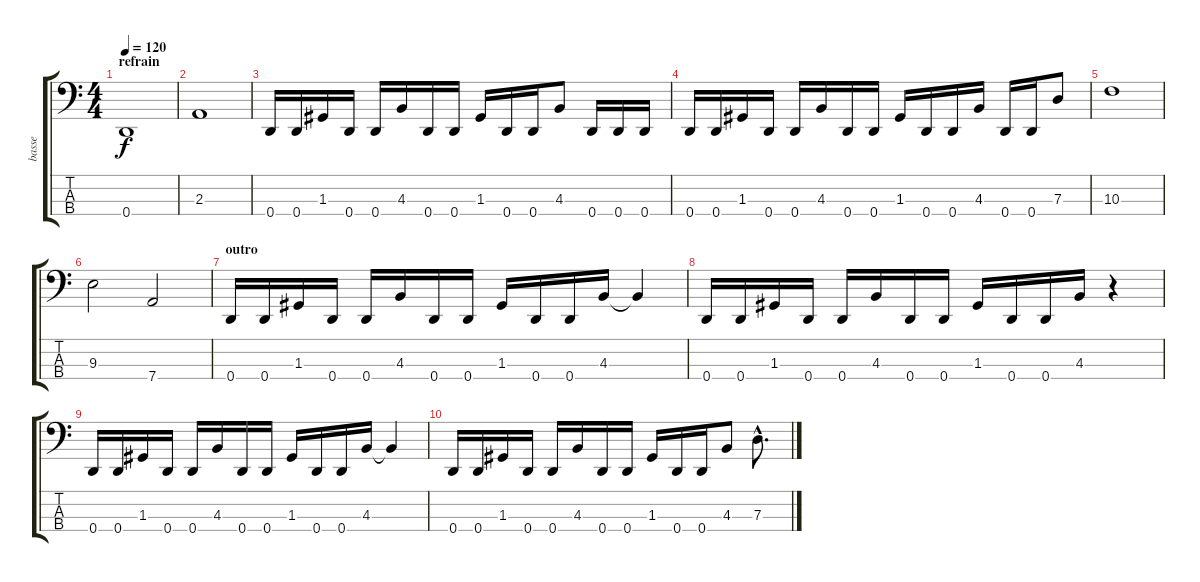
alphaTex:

\track ("basse" "basse") {instrument electricbasspick}
\staff {score tabs}
\tuning (F2 C2 G1 D1) {hide}
\ts (4 4)
\section ("" "refrain")
\tempo 120
\clef f4
\ks c
0.4.1{dy f} |
2.3.1 |
0.4.16 0.4.16 1.3.16 0.4.16 0.4.16 4.3.16 0.4.16 0.4.16 1.3.16 0.4.16 0.4.16 4.3.8 0.4.16 0.4.16 0.4.16 |
0.4.16 0.4.16 1.3.16 0.4.16 0.4.16 4.3.16 0.4.16 0.4.16 1.3.16 0.4.16 0.4.16 4.3.16 0.4.16 0.4.16 7.3.8 |
10.3.1 |
9.3.2 7.4.2 |
\section ("" "outro")
0.4.16 0.4.16 1.3.16 0.4.16 0.4.16 4.3.16 0.4.16 0.4.16 1.3.16 0.4.16 0.4.16 4.3.16 4.3{t}.4 |
0.4.16 0.4.16 1.3.16 0.4.16 0.4.16 4.3.16 0.4.16 0.4.16 1.3.16 0.4.16 0.4.16 4.3.16 r.4 |
0.4.16 0.4.16 1.3.16 0.4.16 0.4.16 4.3.16 0.4.16 0.4.16 1.3.16 0.4.16 0.4.16 4.3.16 4.3{t}.4 |
0.4.16 0.4.16 1.3.16 0.4.16 0.4.16 4.3.16 0.4.16 0.4.16 1.3.16 0.4.16 0.4.16 4.3.8 7.3{hac}.8{d}
